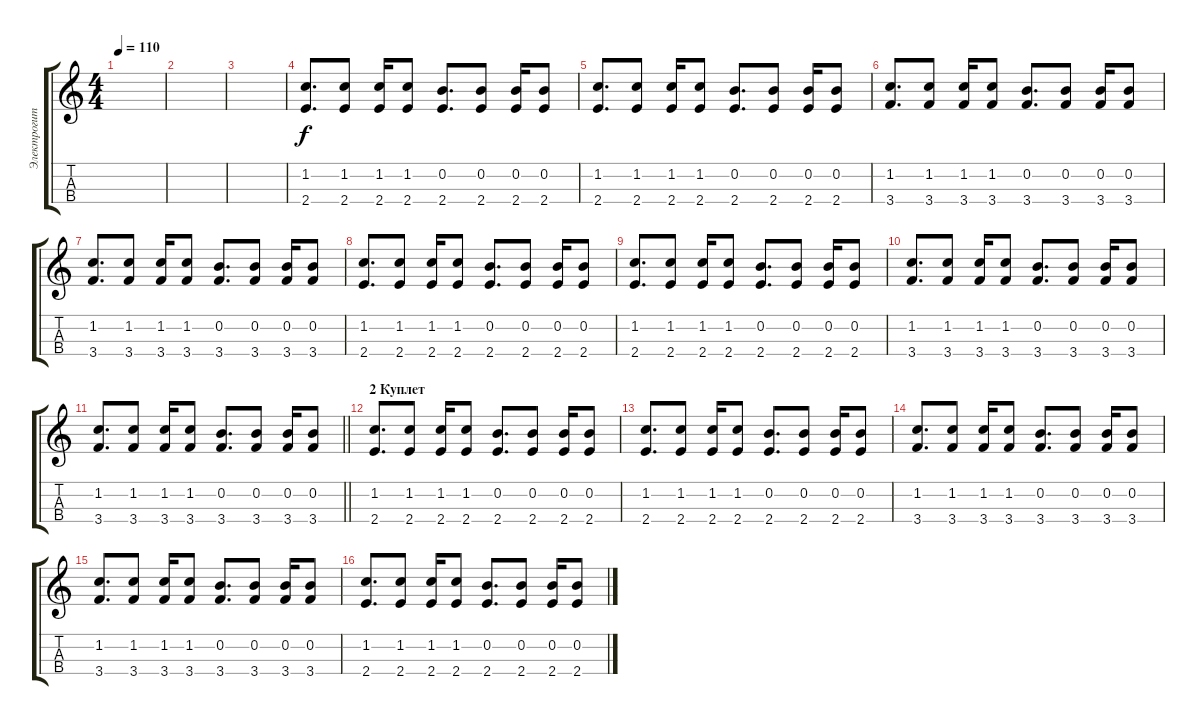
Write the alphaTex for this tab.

\track ("Электрогитара (clean)" "Электрогит") {instrument electricguitarclean}
\staff {score tabs}
\tuning (E4 B3 G3 D3) {hide}
\ts (4 4)
\tempo 110
\clef g2
\ks c
|
|
|
(1.2 2.4).8{d} (1.2 2.4).8 (1.2 2.4).16 (1.2 2.4).8 (0.2 2.4).8{d} (0.2 2.4).8 (0.2 2.4).16 (0.2 2.4).8 |
(1.2 2.4).8{d} (1.2 2.4).8 (1.2 2.4).16 (1.2 2.4).8 (0.2 2.4).8{d} (0.2 2.4).8 (0.2 2.4).16 (0.2 2.4).8 |
(1.2 3.4).8{d} (1.2 3.4).8 (1.2 3.4).16 (1.2 3.4).8 (0.2 3.4).8{d} (0.2 3.4).8 (0.2 3.4).16 (0.2 3.4).8 |
(1.2 3.4).8{d} (1.2 3.4).8 (1.2 3.4).16 (1.2 3.4).8 (0.2 3.4).8{d} (0.2 3.4).8 (0.2 3.4).16 (0.2 3.4).8 |
(1.2 2.4).8{d} (1.2 2.4).8 (1.2 2.4).16 (1.2 2.4).8 (0.2 2.4).8{d} (0.2 2.4).8 (0.2 2.4).16 (0.2 2.4).8 |
(1.2 2.4).8{d} (1.2 2.4).8 (1.2 2.4).16 (1.2 2.4).8 (0.2 2.4).8{d} (0.2 2.4).8 (0.2 2.4).16 (0.2 2.4).8 |
(1.2 3.4).8{d} (1.2 3.4).8 (1.2 3.4).16 (1.2 3.4).8 (0.2 3.4).8{d} (0.2 3.4).8 (0.2 3.4).16 (0.2 3.4).8 |
\barLineRight lightlight
(1.2 3.4).8{d} (1.2 3.4).8 (1.2 3.4).16 (1.2 3.4).8 (0.2 3.4).8{d} (0.2 3.4).8 (0.2 3.4).16 (0.2 3.4).8 |
\section ("" "2 Куплет")
(1.2 2.4).8{d} (1.2 2.4).8 (1.2 2.4).16 (1.2 2.4).8 (0.2 2.4).8{d} (0.2 2.4).8 (0.2 2.4).16 (0.2 2.4).8 |
(1.2 2.4).8{d} (1.2 2.4).8 (1.2 2.4).16 (1.2 2.4).8 (0.2 2.4).8{d} (0.2 2.4).8 (0.2 2.4).16 (0.2 2.4).8 |
(1.2 3.4).8{d} (1.2 3.4).8 (1.2 3.4).16 (1.2 3.4).8 (0.2 3.4).8{d} (0.2 3.4).8 (0.2 3.4).16 (0.2 3.4).8 |
(1.2 3.4).8{d} (1.2 3.4).8 (1.2 3.4).16 (1.2 3.4).8 (0.2 3.4).8{d} (0.2 3.4).8 (0.2 3.4).16 (0.2 3.4).8 |
(1.2 2.4).8{d} (1.2 2.4).8 (1.2 2.4).16 (1.2 2.4).8 (0.2 2.4).8{d} (0.2 2.4).8 (0.2 2.4).16 (0.2 2.4).8
